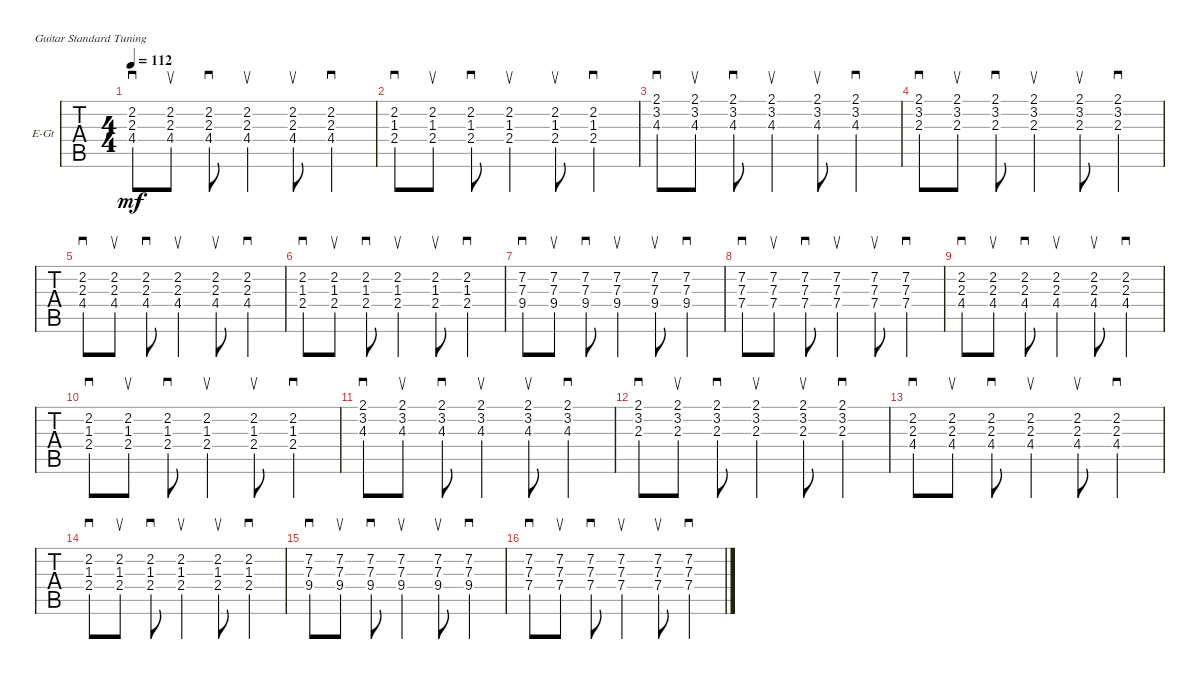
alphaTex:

\defaultSystemsLayout 4
\bracketExtendMode groupsimilarinstruments
\firstSystemTrackNameOrientation horizontal
\otherSystemsTrackNameOrientation horizontal
\track ("rythm guitar" "E-Gt") {instrument overdrivenguitar}
\staff {tabs}
\tuning (E4 B3 G3 D3 A2 E2)
\ts (4 4)
\tempo 112
\clef g2
\ks c
(4.4 2.3 2.2).8{sd dy mf} (4.4 2.3 2.2).8{su} (4.4 2.3 2.2).8{sd} (4.4 2.3 2.2).4{su} (4.4 2.3 2.2).8{su} (4.4 2.3 2.2).4{sd} |
(2.4 1.3 2.2).8{sd} (2.4 1.3 2.2).8{su} (2.4 1.3 2.2).8{sd} (2.4 1.3 2.2).4{su} (2.4 1.3 2.2).8{su} (2.4 1.3 2.2).4{sd} |
(4.3 3.2 2.1).8{sd} (4.3 3.2 2.1).8{su} (4.3 3.2 2.1).8{sd} (4.3 3.2 2.1).4{su} (4.3 3.2 2.1).8{su} (4.3 3.2 2.1).4{sd} |
(2.3 3.2 2.1).8{sd} (2.3 3.2 2.1).8{su} (2.3 3.2 2.1).8{sd} (2.3 3.2 2.1).4{su} (2.3 3.2 2.1).8{su} (2.3 3.2 2.1).4{sd} |
(4.4 2.3 2.2).8{sd} (4.4 2.3 2.2).8{su} (4.4 2.3 2.2).8{sd} (4.4 2.3 2.2).4{su} (4.4 2.3 2.2).8{su} (4.4 2.3 2.2).4{sd} |
(2.4 1.3 2.2).8{sd} (2.4 1.3 2.2).8{su} (2.4 1.3 2.2).8{sd} (2.4 1.3 2.2).4{su} (2.4 1.3 2.2).8{su} (2.4 1.3 2.2).4{sd} |
(9.4 7.3 7.2).8{sd} (9.4 7.3 7.2).8{su} (9.4 7.3 7.2).8{sd} (9.4 7.3 7.2).4{su} (9.4 7.3 7.2).8{su} (9.4 7.3 7.2).4{sd} |
(7.4 7.3 7.2).8{sd} (7.4 7.3 7.2).8{su} (7.4 7.3 7.2).8{sd} (7.4 7.3 7.2).4{su} (7.4 7.3 7.2).8{su} (7.4 7.3 7.2).4{sd} |
(4.4 2.3 2.2).8{sd} (4.4 2.3 2.2).8{su} (4.4 2.3 2.2).8{sd} (4.4 2.3 2.2).4{su} (4.4 2.3 2.2).8{su} (4.4 2.3 2.2).4{sd} |
(2.4 1.3 2.2).8{sd} (2.4 1.3 2.2).8{su} (2.4 1.3 2.2).8{sd} (2.4 1.3 2.2).4{su} (2.4 1.3 2.2).8{su} (2.4 1.3 2.2).4{sd} |
(4.3 3.2 2.1).8{sd} (4.3 3.2 2.1).8{su} (4.3 3.2 2.1).8{sd} (4.3 3.2 2.1).4{su} (4.3 3.2 2.1).8{su} (4.3 3.2 2.1).4{sd} |
(2.3 3.2 2.1).8{sd} (2.3 3.2 2.1).8{su} (2.3 3.2 2.1).8{sd} (2.3 3.2 2.1).4{su} (2.3 3.2 2.1).8{su} (2.3 3.2 2.1).4{sd} |
(4.4 2.3 2.2).8{sd} (4.4 2.3 2.2).8{su} (4.4 2.3 2.2).8{sd} (4.4 2.3 2.2).4{su} (4.4 2.3 2.2).8{su} (4.4 2.3 2.2).4{sd} |
(2.4 1.3 2.2).8{sd} (2.4 1.3 2.2).8{su} (2.4 1.3 2.2).8{sd} (2.4 1.3 2.2).4{su} (2.4 1.3 2.2).8{su} (2.4 1.3 2.2).4{sd} |
(9.4 7.3 7.2).8{sd} (9.4 7.3 7.2).8{su} (9.4 7.3 7.2).8{sd} (9.4 7.3 7.2).4{su} (9.4 7.3 7.2).8{su} (9.4 7.3 7.2).4{sd} |
(7.4 7.3 7.2).8{sd} (7.4 7.3 7.2).8{su} (7.4 7.3 7.2).8{sd} (7.4 7.3 7.2).4{su} (7.4 7.3 7.2).8{su} (7.4 7.3 7.2).4{sd}
